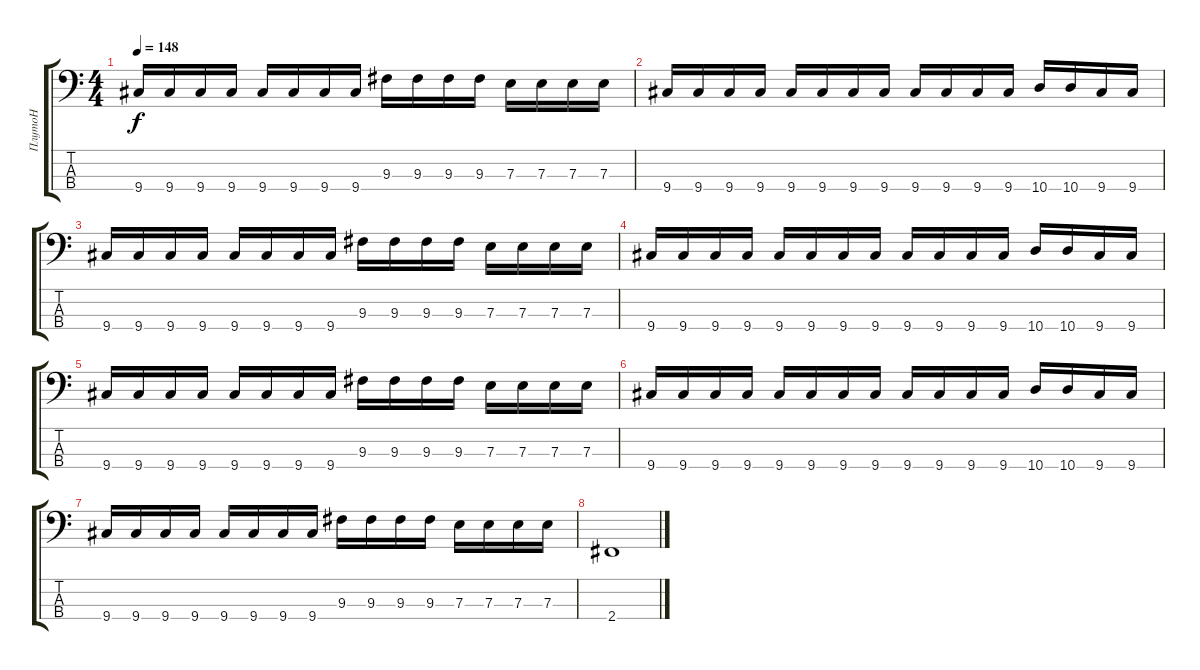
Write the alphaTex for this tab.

\track ("ПлутоН" "ПлутоН") {instrument electricbassfinger}
\staff {score tabs}
\tuning (G2 D2 A1 E1) {hide}
\ts (4 4)
\tempo 148
\clef f4
\ks c
9.4.16{dy f} 9.4.16 9.4.16 9.4.16 9.4.16 9.4.16 9.4.16 9.4.16 9.3.16 9.3.16 9.3.16 9.3.16 7.3.16 7.3.16 7.3.16 7.3.16 |
9.4.16 9.4.16 9.4.16 9.4.16 9.4.16 9.4.16 9.4.16 9.4.16 9.4.16 9.4.16 9.4.16 9.4.16 10.4.16 10.4.16 9.4.16 9.4.16 |
9.4.16 9.4.16 9.4.16 9.4.16 9.4.16 9.4.16 9.4.16 9.4.16 9.3.16 9.3.16 9.3.16 9.3.16 7.3.16 7.3.16 7.3.16 7.3.16 |
9.4.16 9.4.16 9.4.16 9.4.16 9.4.16 9.4.16 9.4.16 9.4.16 9.4.16 9.4.16 9.4.16 9.4.16 10.4.16 10.4.16 9.4.16 9.4.16 |
9.4.16 9.4.16 9.4.16 9.4.16 9.4.16 9.4.16 9.4.16 9.4.16 9.3.16 9.3.16 9.3.16 9.3.16 7.3.16 7.3.16 7.3.16 7.3.16 |
9.4.16 9.4.16 9.4.16 9.4.16 9.4.16 9.4.16 9.4.16 9.4.16 9.4.16 9.4.16 9.4.16 9.4.16 10.4.16 10.4.16 9.4.16 9.4.16 |
9.4.16 9.4.16 9.4.16 9.4.16 9.4.16 9.4.16 9.4.16 9.4.16 9.3.16 9.3.16 9.3.16 9.3.16 7.3.16 7.3.16 7.3.16 7.3.16 |
2.4.1
